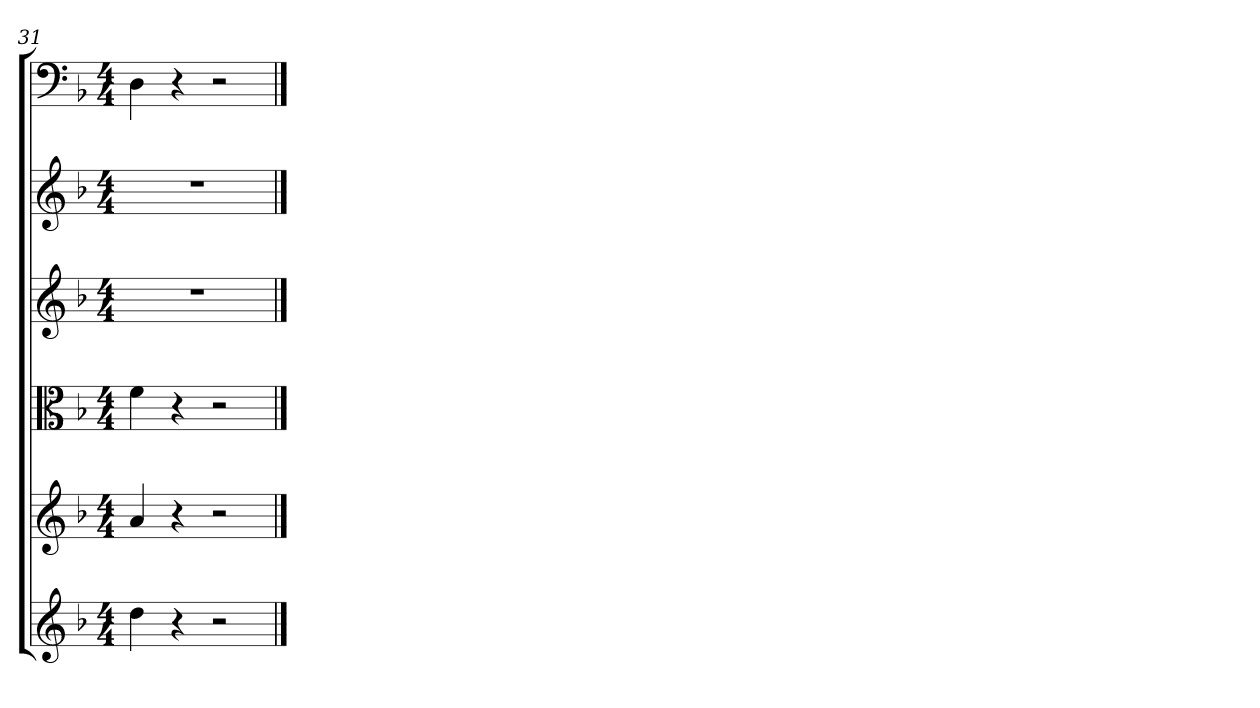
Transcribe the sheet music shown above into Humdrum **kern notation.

**kern	**kern	**kern	**kern	**kern	**kern
*part6	*part5	*part4	*part3	*part2	*part1
*staff6	*staff5	*staff4	*staff3	*staff2	*staff1
*clefG2	*clefG2	*clefC3	*clefG2	*clefG2	*clefF4
*k[b-]	*k[b-]	*k[b-]	*k[b-]	*k[b-]	*k[b-]
*d:	*d:	*d:	*d:	*d:	*d:
*M4/4	*M4/4	*M4/4	*M4/4	*M4/4	*M4/4
=31	=31	=31	=31	=31	=31
4dd\	4a/	4f\	1r	1r	4D\
4r	4r	4r	.	.	4r
2r	2r	2r	.	.	2r
==	==	==	==	==	==
*-	*-	*-	*-	*-	*-
